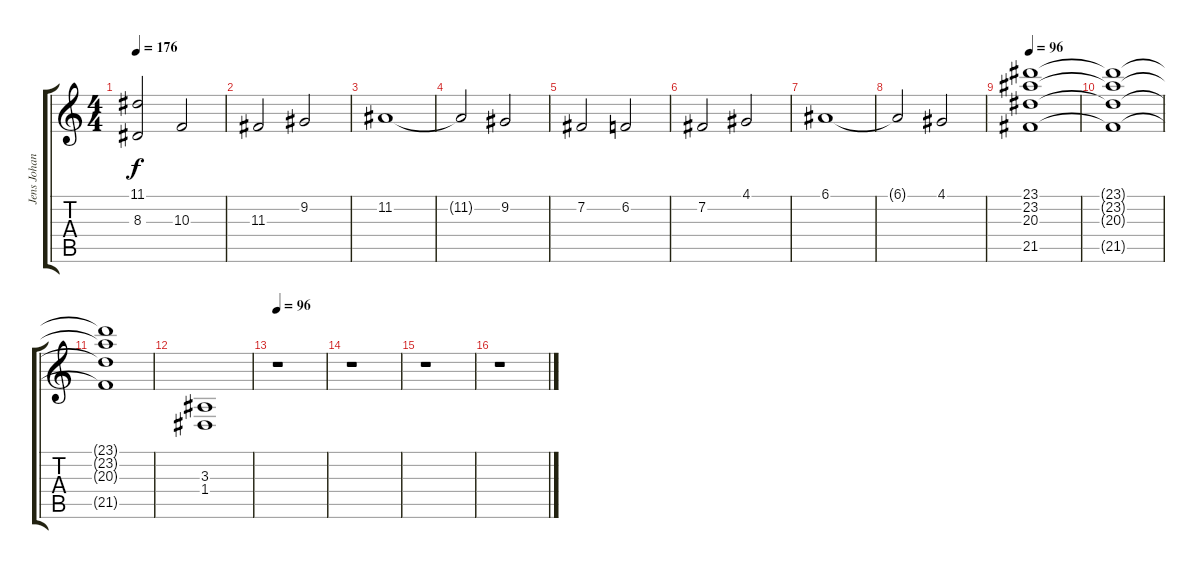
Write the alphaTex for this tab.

\track ("Jens Johansson" "Jens Johan") {instrument choiraahs}
\staff {score tabs}
\tuning (E4 B3 G3 D3 A2 E2) {hide}
\ts (4 4)
\tempo 176
\clef g2
\ks c
(11.1 8.3).2{dy f} 10.3.2 |
11.3.2 9.2.2 |
11.2.1 |
11.2{t}.2 9.2.2 |
7.2.2 6.2.2 |
7.2.2 4.1.2 |
6.1.1 |
6.1{t}.2 4.1.2 |
\tempo 96
(23.1 23.2 20.3 21.5).1{volume 16} |
(23.1{t} 23.2{t} 20.3{t} 21.5{t}).1 |
(23.1{t} 23.2{t} 20.3{t} 21.5{t}).1 |
(3.3 1.4).1{volume 0} |
\tempo 96
r.1 |
r.1 |
r.1 |
r.1
